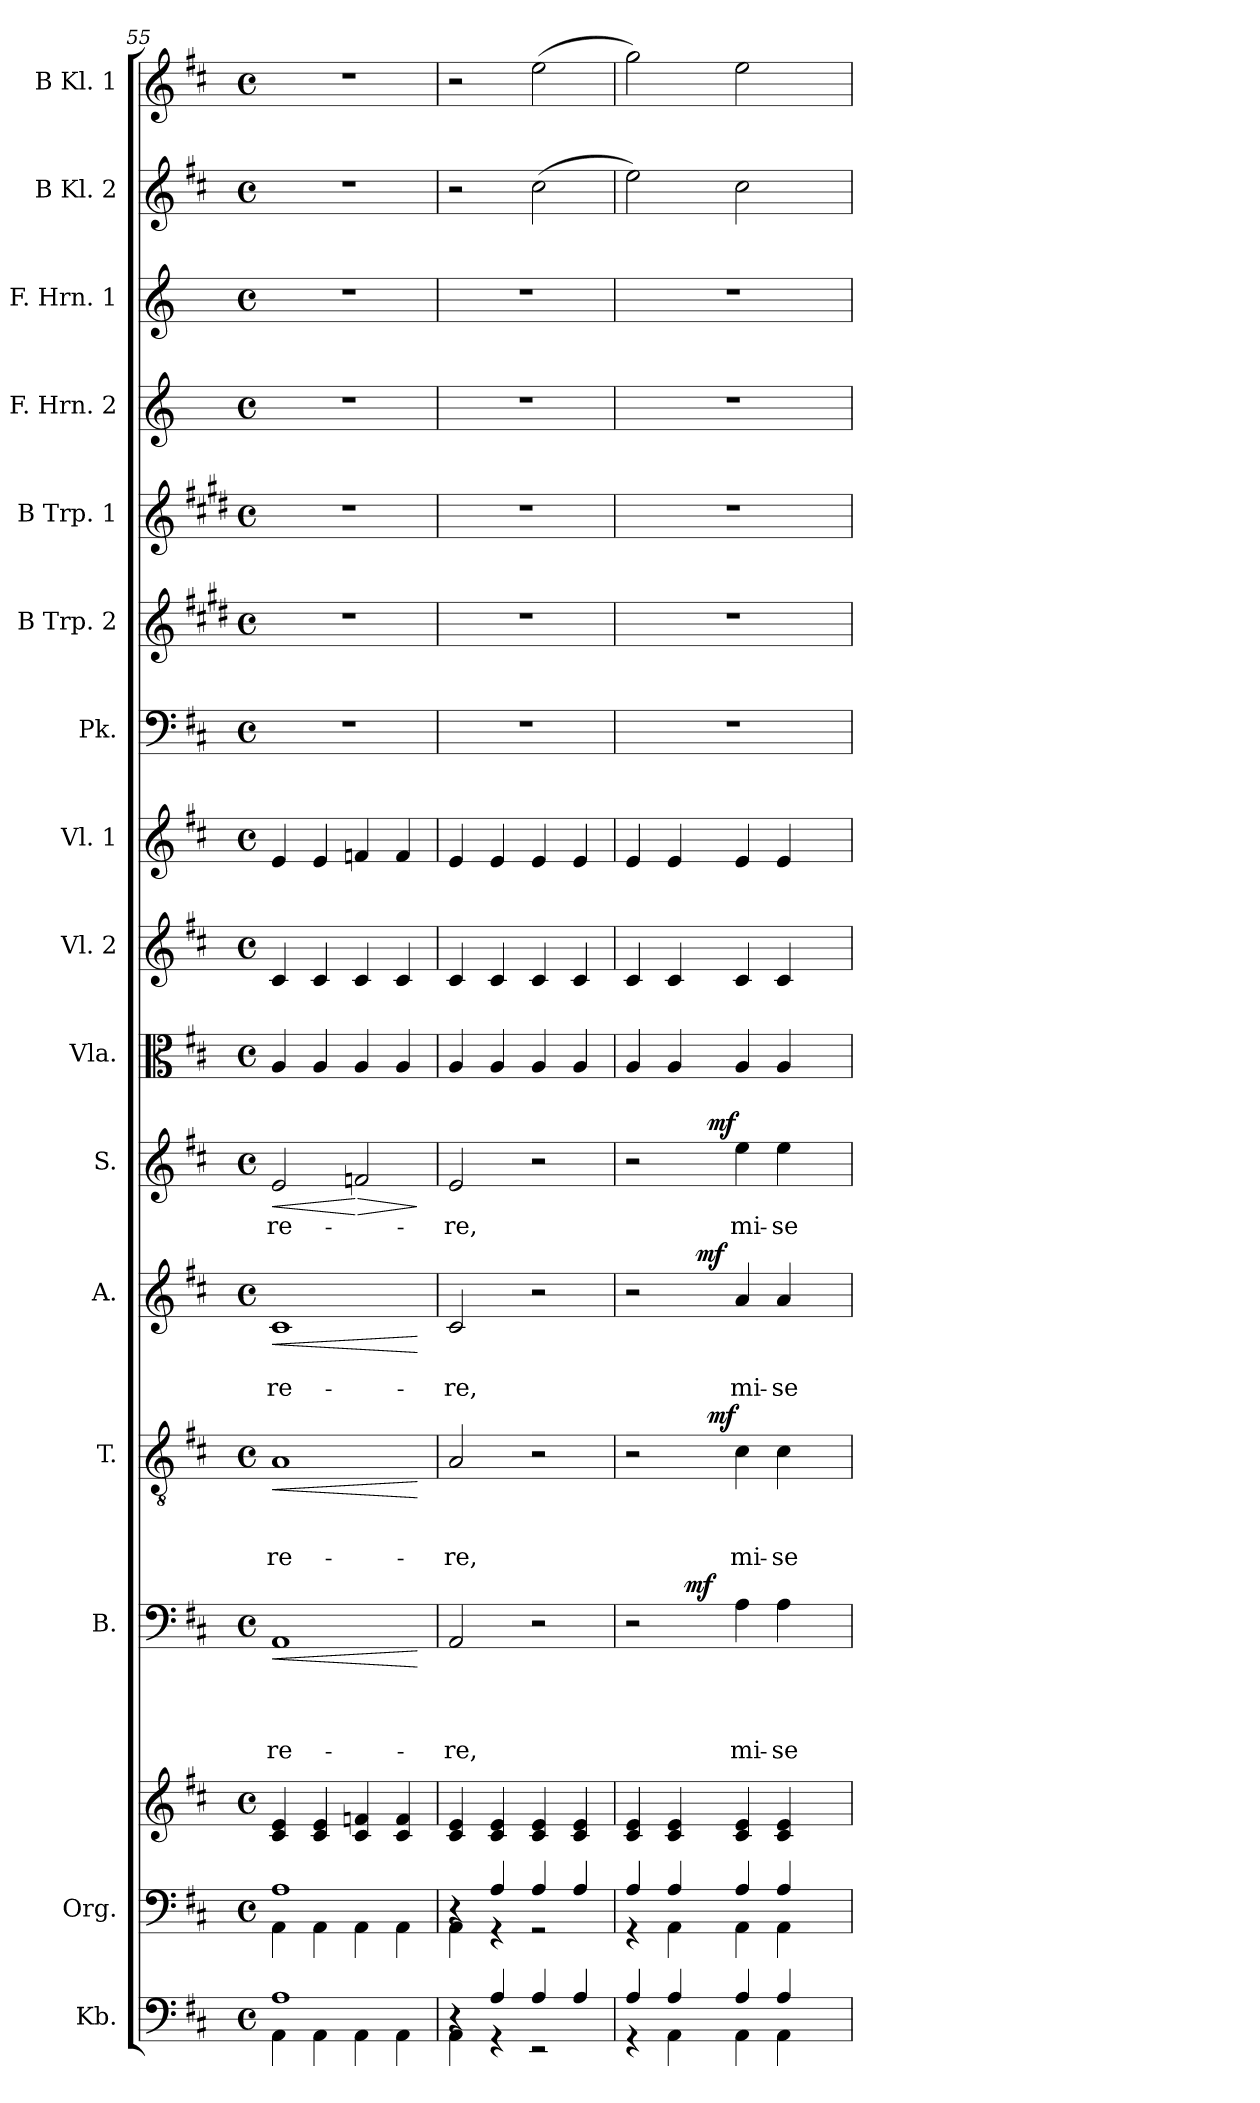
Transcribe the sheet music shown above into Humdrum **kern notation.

**kern	**kern	**kern	**kern	**text	**text	**text	**text	**dynam	**kern	**text	**text	**text	**dynam	**kern	**text	**text	**dynam	**kern	**text	**dynam	**kern	**kern	**kern	**kern	**kern	**kern	**kern	**kern	**kern	**kern
*part16	*part15	*part15	*part14	*part14	*part14	*part14	*part14	*part14	*part13	*part13	*part13	*part13	*part13	*part12	*part12	*part12	*part12	*part11	*part11	*part11	*part10	*part9	*part8	*part7	*part6	*part5	*part4	*part3	*part2	*part1
*staff17	*staff16	*staff15	*staff14	*staff14	*staff14	*staff14	*staff14	*staff14	*staff13	*staff13	*staff13	*staff13	*staff13	*staff12	*staff12	*staff12	*staff12	*staff11	*staff11	*staff11	*staff10	*staff9	*staff8	*staff7	*staff6	*staff5	*staff4	*staff3	*staff2	*staff1
*I"Kb.	*I"Org.	*	*I"B.	*	*	*	*	*	*I"T.	*	*	*	*	*I"A.	*	*	*	*I"S.	*	*	*I"Vla.	*I"Vl. 2	*I"Vl. 1	*I"Pk.	*I"B Trp. 2	*I"B Trp. 1	*I"F. Hrn. 2	*I"F. Hrn. 1	*I"B Kl. 2	*I"B Kl. 1
*I'Kb.	*	*	*I'B.	*	*	*	*	*	*I'T.	*	*	*	*	*I'A.	*	*	*	*I'S.	*	*	*I'Vla.	*I'Vl. 2	*I'Vl. 1	*I'Pk.	*I'B Trp. 2	*I'B Trp. 1	*I'F. Hrn. 2	*I'F. Hrn. 1	*I'B Kl. 2	*I'B Kl. 1
*clefF4	*clefF4	*clefG2	*clefF4	*	*	*	*	*	*clefGv2	*	*	*	*	*clefG2	*	*	*	*clefG2	*	*	*clefC3	*clefG2	*clefG2	*clefF4	*clefG2	*clefG2	*clefG2	*clefG2	*clefG2	*clefG2
*	*	*	*	*	*	*	*	*	*	*	*	*	*	*	*	*	*	*	*	*	*	*	*	*	*ITrd1c2	*ITrd1c2	*ITrd-1c-2	*ITrd-1c-2	*	*
*k[f#c#]	*k[f#c#]	*k[f#c#]	*k[f#c#]	*	*	*	*	*	*k[f#c#]	*	*	*	*	*k[f#c#]	*	*	*	*k[f#c#]	*	*	*k[f#c#]	*k[f#c#]	*k[f#c#]	*k[f#c#]	*k[f#c#]	*k[f#c#]	*k[f#c#]	*k[f#c#]	*k[f#c#]	*k[f#c#]
*D:	*D:	*D:	*D:	*	*	*	*	*	*D:	*	*	*	*	*D:	*	*	*	*D:	*	*	*D:	*D:	*D:	*D:	*D:	*D:	*D:	*D:	*D:	*D:
*M4/4	*M4/4	*M4/4	*M4/4	*	*	*	*	*	*M4/4	*	*	*	*	*M4/4	*	*	*	*M4/4	*	*	*M4/4	*M4/4	*M4/4	*M4/4	*M4/4	*M4/4	*M4/4	*M4/4	*M4/4	*M4/4
*met(c)	*met(c)	*met(c)	*met(c)	*	*	*	*	*	*met(c)	*	*	*	*	*met(c)	*	*	*	*met(c)	*	*	*met(c)	*met(c)	*met(c)	*met(c)	*met(c)	*met(c)	*met(c)	*met(c)	*met(c)	*met(c)
=55	=55	=55	=55	=55	=55	=55	=55	=55	=55	=55	=55	=55	=55	=55	=55	=55	=55	=55	=55	=55	=55	=55	=55	=55	=55	=55	=55	=55	=55	=55
*^	*^	*	*	*	*	*	*	*	*	*	*	*	*	*	*	*	*	*	*	*	*	*	*	*	*	*	*	*	*	*
!	!	!	!	!	!	!	!	!	!LO:LY:b	!LO:HP:b	!	!	!	!	!	!	!	!	!	!	!	!	!	!	!	!	!	!	!	!	!	!
!	!	!	!	!	!	!	!	!	!	!LO:HP:n=1:b	!	!	!	!LO:LY:b	!LO:HP:b	!	!	!	!	!	!	!	!	!	!	!	!	!	!	!	!	!
!	!	!	!	!	!	!	!	!	!	!	!	!	!	!	!LO:HP:n=1:b	!	!	!LO:LY:b	!LO:HP:b	!	!	!	!	!	!	!	!	!	!	!	!	!
!	!	!	!	!	!	!	!	!	!	!	!	!	!	!	!	!	!	!	!LO:HP:n=1:b	!	!LO:LY:b	!LO:HP:b	!	!	!	!	!	!	!	!	!	!
1A	4AA\	1A	4AA\	4c#/ 4e/	1AA	.	.	.	-re-	< >	1A	.	.	-re-	< >	1c#	.	-re-	< >	2e/	-re-	<	4A/	4c#/	4e/	1r	1r	1r	1r	1r	1r	1r
.	4AA\	.	4AA\	4c#/ 4e/	.	.	.	.	.	.	.	.	.	.	.	.	.	.	.	.	.	.	4A/	4c#/	4e/	.	.	.	.	.	.	.
!	!	!	!	!	!	!	!	!	!	!	!	!	!	!	!	!	!	!	!	!	!	!LO:HP:n=1:b	!	!	!	!	!	!	!	!	!	!
.	4AA\	.	4AA\	4c#/ 4fn/	.	.	.	.	.	.	.	.	.	.	.	.	.	.	.	2fn/	.	[ >	4A/	4c#/	4fn/	.	.	.	.	.	.	.
.	4AA\	.	4AA\	4c#/ 4f/	.	.	.	.	.	.	.	.	.	.	.	.	.	.	.	.	.	.	4A/	4c#/	4f/	.	.	.	.	.	.	.
*v	*v	*	*	*	*	*	*	*	*	*	*	*	*	*	*	*	*	*	*	*	*	*	*	*	*	*	*	*	*	*	*	*
*	*v	*v	*	*	*	*	*	*	*	*	*	*	*	*	*	*	*	*	*	*	*	*	*	*	*	*	*	*	*	*	*
.	.	.	.	.	.	.	.	[	.	.	.	.	[	.	.	.	[	.	.	]	.	.	.	.	.	.	.	.	.	.
=56	=56	=56	=56	=56	=56	=56	=56	=56	=56	=56	=56	=56	=56	=56	=56	=56	=56	=56	=56	=56	=56	=56	=56	=56	=56	=56	=56	=56	=56	=56
*^	*^	*	*	*	*	*	*	*	*	*	*	*	*	*	*	*	*	*	*	*	*	*	*	*	*	*	*	*	*	*
!	!	!	!	!	!	!	!	!	!LO:LY:b	!	!	!	!	!LO:LY:b	!	!	!	!LO:LY:b	!	!	!LO:LY:b	!	!	!	!	!	!	!	!	!	!	!
4rC	4AA\	4rC	4AA\	4c#/ 4e/	2AA/	.	.	.	-re,	.	2A/	.	.	-re,	.	2c#/	.	-re,	.	2e/	-re,	.	4A/	4c#/	4e/	1r	1r	1r	1r	1r	2r	2r
4A/	4rFF	4A/	4rFF	4c#/ 4e/	.	.	.	.	.	.	.	.	.	.	.	.	.	.	.	.	.	.	4A/	4c#/	4e/	.	.	.	.	.	.	.
4A/	2rEE	4A/	2r	4c#/ 4e/	2r	.	.	.	.	]	2r	.	.	.	]	2r	.	.	]	2r	.	.	4A/	4c#/	4e/	.	.	.	.	.	(>2cc#\	(>2ee\
4A/	.	4A/	.	4c#/ 4e/	.	.	.	.	.	.	.	.	.	.	.	.	.	.	.	.	.	.	4A/	4c#/	4e/	.	.	.	.	.	.	.
=57	=57	=57	=57	=57	=57	=57	=57	=57	=57	=57	=57	=57	=57	=57	=57	=57	=57	=57	=57	=57	=57	=57	=57	=57	=57	=57	=57	=57	=57	=57	=57	=57
*	*	*	*	*	*^	*	*	*	*	*	*^	*	*	*	*	*^	*	*	*	*^	*	*	*	*	*	*	*	*	*	*	*	*
4A/	4rFF	4A/	4rFF	4c#/ 4e/	2r	4ryy	.	.	.	.	.	2r	4.ryy	.	.	.	.	2r	4ryy	.	.	.	2r	4.ryy	.	.	4A/	4c#/	4e/	1r	1r	1r	1r	1r	2ee\)	2gg\)
4A/	4AA\	4A/	4AA\	4c#/ 4e/	.	16ryy	.	.	.	.	.	.	.	.	.	.	.	.	16.ryy	.	.	.	.	.	.	.	4A/	4c#/	4e/	.	.	.	.	.	.	.
!	!	!	!	!	!	!	!	!	!	!	!LO:DY:a	!	!	!	!	!	!	!	!	!	!	!	!	!	!	!	!	!	!	!	!	!	!	!	!	!
.	.	.	.	.	.	2ryy	.	.	.	.	mf	.	.	.	.	.	.	.	.	.	.	.	.	.	.	.	.	.	.	.	.	.	.	.	.	.
!	!	!	!	!	!	!	!	!	!	!	!	!	!	!	!	!	!	!	!	!	!	!LO:DY:a	!	!	!	!	!	!	!	!	!	!	!	!	!	!
.	.	.	.	.	.	.	.	.	.	.	.	.	.	.	.	.	.	.	2ryy	.	.	mf	.	.	.	.	.	.	.	.	.	.	.	.	.	.
!	!	!	!	!	!	!	!	!	!	!	!	!	!	!	!	!	!LO:DY:a	!	!	!	!	!	!	!	!	!LO:DY:a	!	!	!	!	!	!	!	!	!	!
.	.	.	.	.	.	.	.	.	.	.	.	.	2ryy	.	.	.	mf	.	.	.	.	.	.	2ryy	.	mf	.	.	.	.	.	.	.	.	.	.
!	!	!	!	!	!	!	!	!	!	!LO:LY:b	!	!	!	!	!	!LO:LY:b	!	!	!	!	!LO:LY:b	!	!	!	!LO:LY:b	!	!	!	!	!	!	!	!	!	!	!
4A/	4AA\	4A/	4AA\	4c#/ 4e/	4A\	.	.	.	.	mi-	.	4c#\	.	.	.	mi-	.	4a/	.	.	mi-	.	4ee\	.	mi-	.	4A/	4c#/	4e/	.	.	.	.	.	2cc#\	2ee\
!	!	!	!	!	!	!	!	!	!	!LO:LY:b	!	!	!	!	!	!LO:LY:b	!	!	!	!	!LO:LY:b	!	!	!	!LO:LY:b	!	!	!	!	!	!	!	!	!	!	!
4A/	4AA\	4A/	4AA\	4c#/ 4e/	4A\	.	.	.	.	-se-	.	4c#\	.	.	.	-se-	.	4a/	.	.	-se-	.	4ee\	.	-se-	.	4A/	4c#/	4e/	.	.	.	.	.	.	.
.	.	.	.	.	.	8.ryy	.	.	.	.	.	.	.	.	.	.	.	.	.	.	.	.	.	.	.	.	.	.	.	.	.	.	.	.	.	.
.	.	.	.	.	.	.	.	.	.	.	.	.	.	.	.	.	.	.	8ryy	.	.	.	.	.	.	.	.	.	.	.	.	.	.	.	.	.
.	.	.	.	.	.	.	.	.	.	.	.	.	8ryy	.	.	.	.	.	.	.	.	.	.	8ryy	.	.	.	.	.	.	.	.	.	.	.	.
.	.	.	.	.	.	.	.	.	.	.	.	.	.	.	.	.	.	.	32ryy	.	.	.	.	.	.	.	.	.	.	.	.	.	.	.	.	.
*v	*v	*	*	*	*v	*v	*	*	*	*	*	*v	*v	*	*	*	*	*v	*v	*	*	*	*v	*v	*	*	*	*	*	*	*	*	*	*	*	*
*	*v	*v	*	*	*	*	*	*	*	*	*	*	*	*	*	*	*	*	*	*	*	*	*	*	*	*	*	*	*	*	*
=	=	=	=	=	=	=	=	=	=	=	=	=	=	=	=	=	=	=	=	=	=	=	=	=	=	=	=	=	=	=
*-	*-	*-	*-	*-	*-	*-	*-	*-	*-	*-	*-	*-	*-	*-	*-	*-	*-	*-	*-	*-	*-	*-	*-	*-	*-	*-	*-	*-	*-	*-
